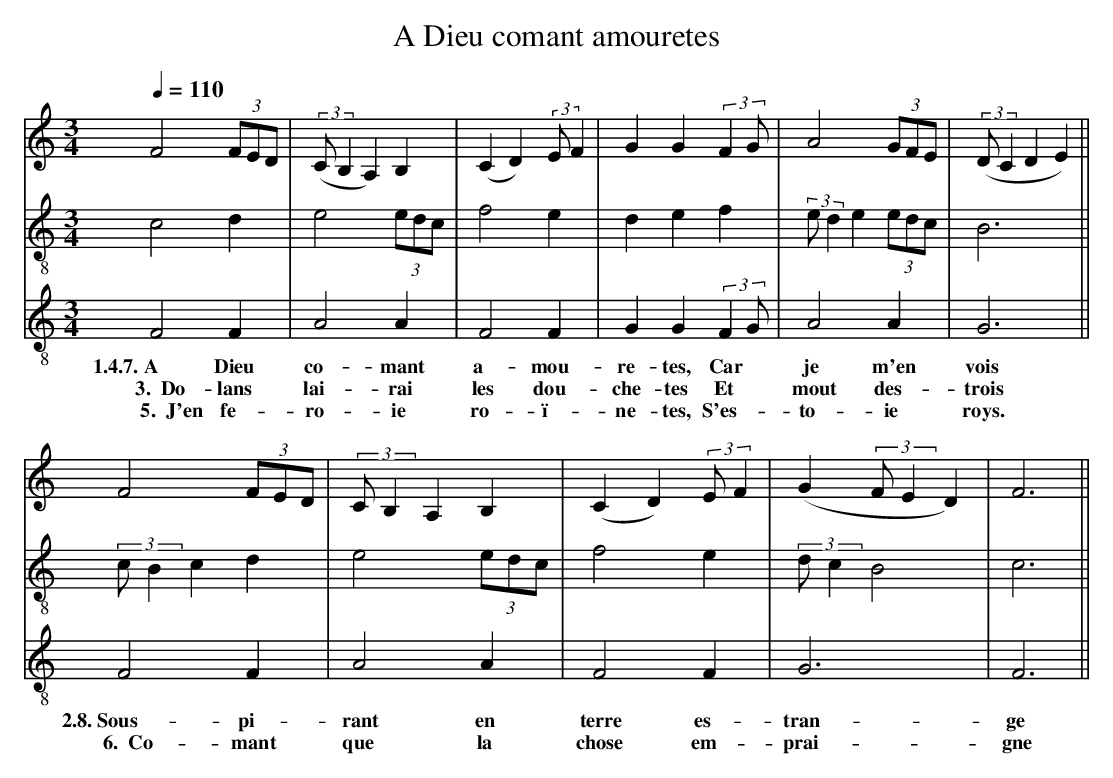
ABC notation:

X:1
T:A Dieu comant amouretes
M:3/4
L:1/4
Q:1/4=110
K:F Lydian
V:1 clef=treble
V:2 clef=treble-8 middle=B,
V:3 clef=treble-8 middle=B,
[V:1]     F2 (3F/E/D/|((3:2:2C/B,A,) B,    |(CD) (3:2:2E/F| G    G    (3:2:2FG/  |      A2   (3G/F/E/|((3:2:2D/CD E)||
[V:2]     C2   D     |       E2    (3E/D/C/| F2        E  | D    E          F    |(3:2:2E/DE (3E/D/C/|       B,3    ||
[V:3]     F,2  F,    |       A,2     A,    | F,2       F, | G,   G,   (3:2:2F,G,/|      A,2    A,    |       G,3    ||
w:1.4.7.~A   Dieu        co-      mant       a-  mou-  re- tes,  Car*     je      m'en       vois
w:  ~~3.~~Do- lans        lai-     rai        les dou-  che-tes   Et*      mout    des-       trois
w: ~~~5.~~J'en fe-        ro-      ie         ro-  ï-   ne- tes,  S'es-*   to-     ie         roys.
[V:1]       F2    (3F/E/D/|(3:2:2C/B,A,  B,    |(CD) (3:2:2E/F|     (G (3:2:2F/E D)| F3  ||
[V:2] (3:2:2C/B,C   D     |      E2    (3E/D/C/| F2        E  |(3:2:2D/C     B,2   | C3  ||
[V:3]       F,2     F,    |      A,2     A,    | F,2       F, |      G,3           | F,3 ||
w: 2.8.~Sous-   pi-        rant     en        terre es-    tran-         ge
w: ~~6.~~Co-     mant       que      la        chose em-    prai-         gne
